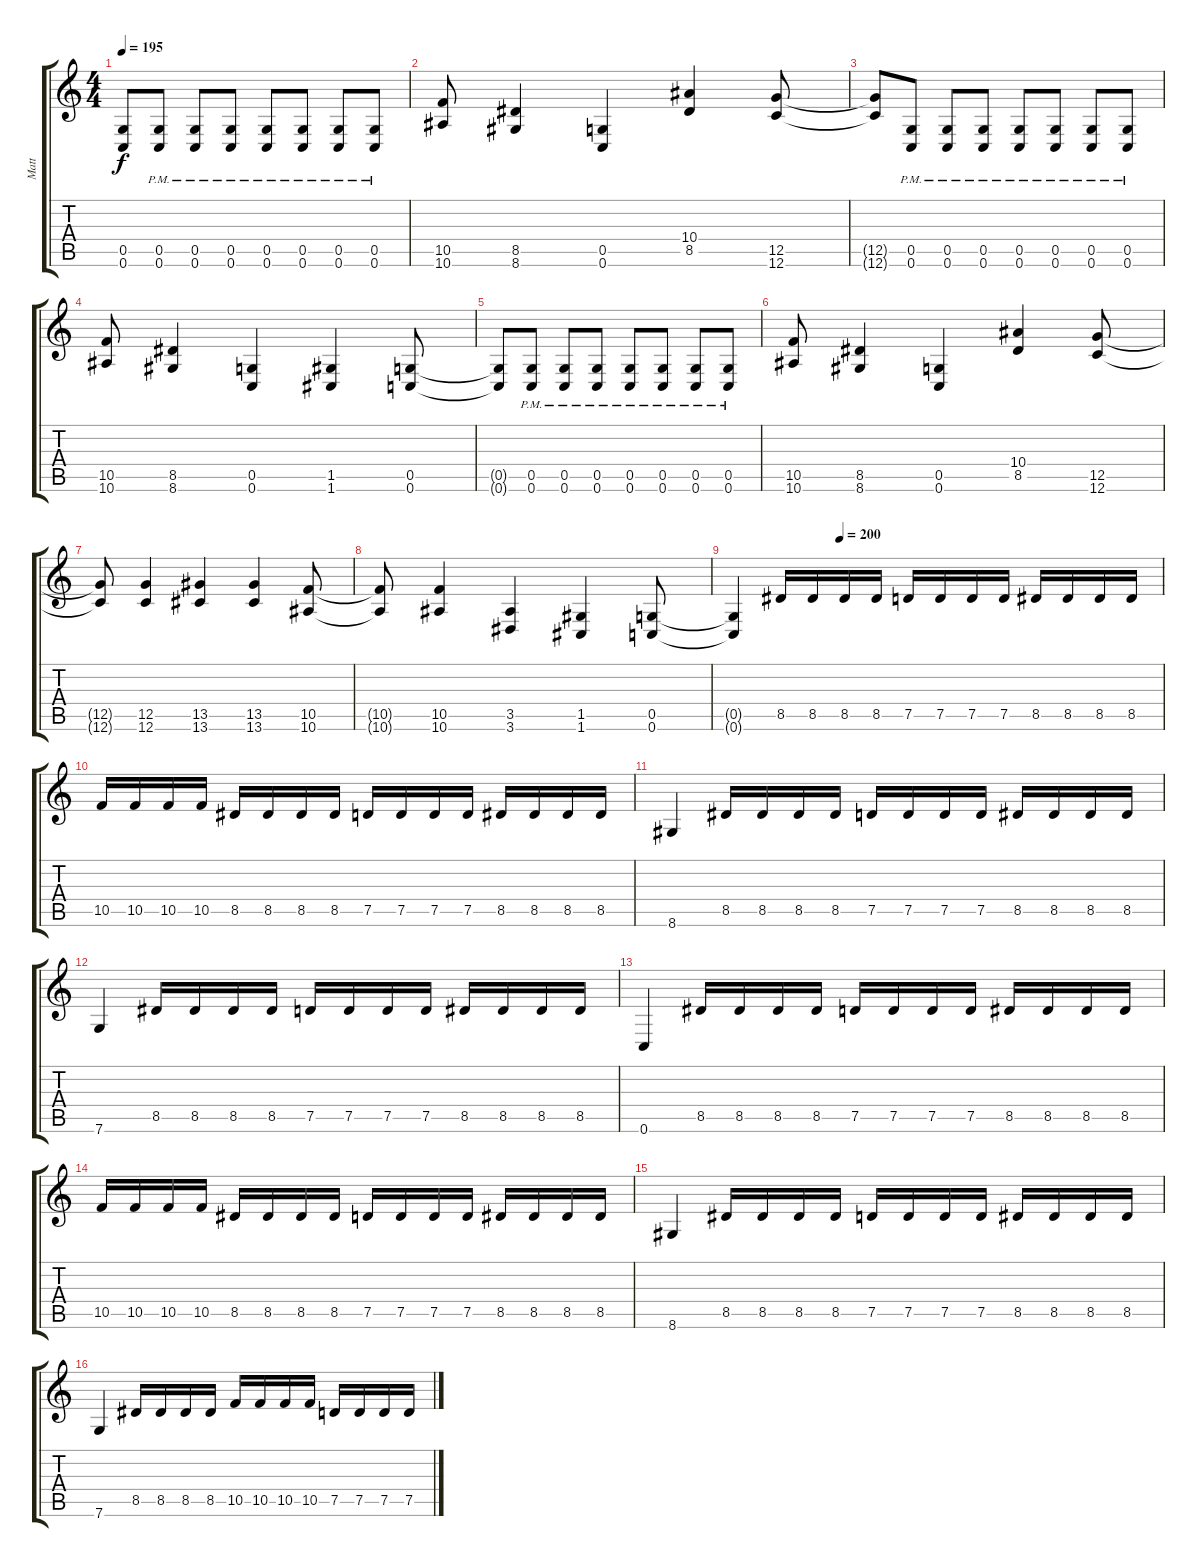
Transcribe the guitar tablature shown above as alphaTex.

\track ("Matt" "Matt") {instrument overdrivenguitar}
\staff {score tabs}
\tuning (D4 A3 F3 C3 G2 C2) {hide}
\ts (4 4)
\tempo 195
\clef g2
\ks c
(0.5{t} 0.6{t}).8{dy f} (0.5{pm} 0.6{pm}).8 (0.5{pm} 0.6{pm}).8 (0.5{pm} 0.6{pm}).8 (0.5{pm} 0.6{pm}).8 (0.5{pm} 0.6{pm}).8 (0.5{pm} 0.6{pm}).8 (0.5{pm} 0.6{pm}).8 |
(10.5 10.6).8 (8.5 8.6).4 (0.5 0.6).4 (10.4 8.5).4 (12.5 12.6).8 |
(12.5{t} 12.6{t}).8 (0.5{pm} 0.6{pm}).8 (0.5{pm} 0.6{pm}).8 (0.5{pm} 0.6{pm}).8 (0.5{pm} 0.6{pm}).8 (0.5{pm} 0.6{pm}).8 (0.5{pm} 0.6{pm}).8 (0.5{pm} 0.6{pm}).8 |
(10.5 10.6).8 (8.5 8.6).4 (0.5 0.6).4 (1.5 1.6).4 (0.5 0.6).8 |
(0.5{t} 0.6{t}).8 (0.5{pm} 0.6{pm}).8 (0.5{pm} 0.6{pm}).8 (0.5{pm} 0.6{pm}).8 (0.5{pm} 0.6{pm}).8 (0.5{pm} 0.6{pm}).8 (0.5{pm} 0.6{pm}).8 (0.5{pm} 0.6{pm}).8 |
(10.5 10.6).8 (8.5 8.6).4 (0.5 0.6).4 (10.4 8.5).4 (12.5 12.6).8 |
(12.5{t} 12.6{t}).8 (12.5 12.6).4 (13.5 13.6).4 (13.5 13.6).4 (10.5 10.6).8 |
(10.5{t} 10.6{t}).8 (10.5 10.6).4 (3.5 3.6).4 (1.5 1.6).4 (0.5 0.6).8 |
\tempo (200 0.25)
(0.5{t} 0.6{t}).4 8.5.16 8.5.16 8.5.16 8.5.16 7.5.16 7.5.16 7.5.16 7.5.16 8.5.16 8.5.16 8.5.16 8.5.16 |
10.5.16 10.5.16 10.5.16 10.5.16 8.5.16 8.5.16 8.5.16 8.5.16 7.5.16 7.5.16 7.5.16 7.5.16 8.5.16 8.5.16 8.5.16 8.5.16 |
8.6.4 8.5.16 8.5.16 8.5.16 8.5.16 7.5.16 7.5.16 7.5.16 7.5.16 8.5.16 8.5.16 8.5.16 8.5.16 |
7.6.4 8.5.16 8.5.16 8.5.16 8.5.16 7.5.16 7.5.16 7.5.16 7.5.16 8.5.16 8.5.16 8.5.16 8.5.16 |
0.6.4 8.5.16 8.5.16 8.5.16 8.5.16 7.5.16 7.5.16 7.5.16 7.5.16 8.5.16 8.5.16 8.5.16 8.5.16 |
10.5.16 10.5.16 10.5.16 10.5.16 8.5.16 8.5.16 8.5.16 8.5.16 7.5.16 7.5.16 7.5.16 7.5.16 8.5.16 8.5.16 8.5.16 8.5.16 |
8.6.4 8.5.16 8.5.16 8.5.16 8.5.16 7.5.16 7.5.16 7.5.16 7.5.16 8.5.16 8.5.16 8.5.16 8.5.16 |
7.6.4 8.5.16 8.5.16 8.5.16 8.5.16 10.5.16 10.5.16 10.5.16 10.5.16 7.5.16 7.5.16 7.5.16 7.5.16
